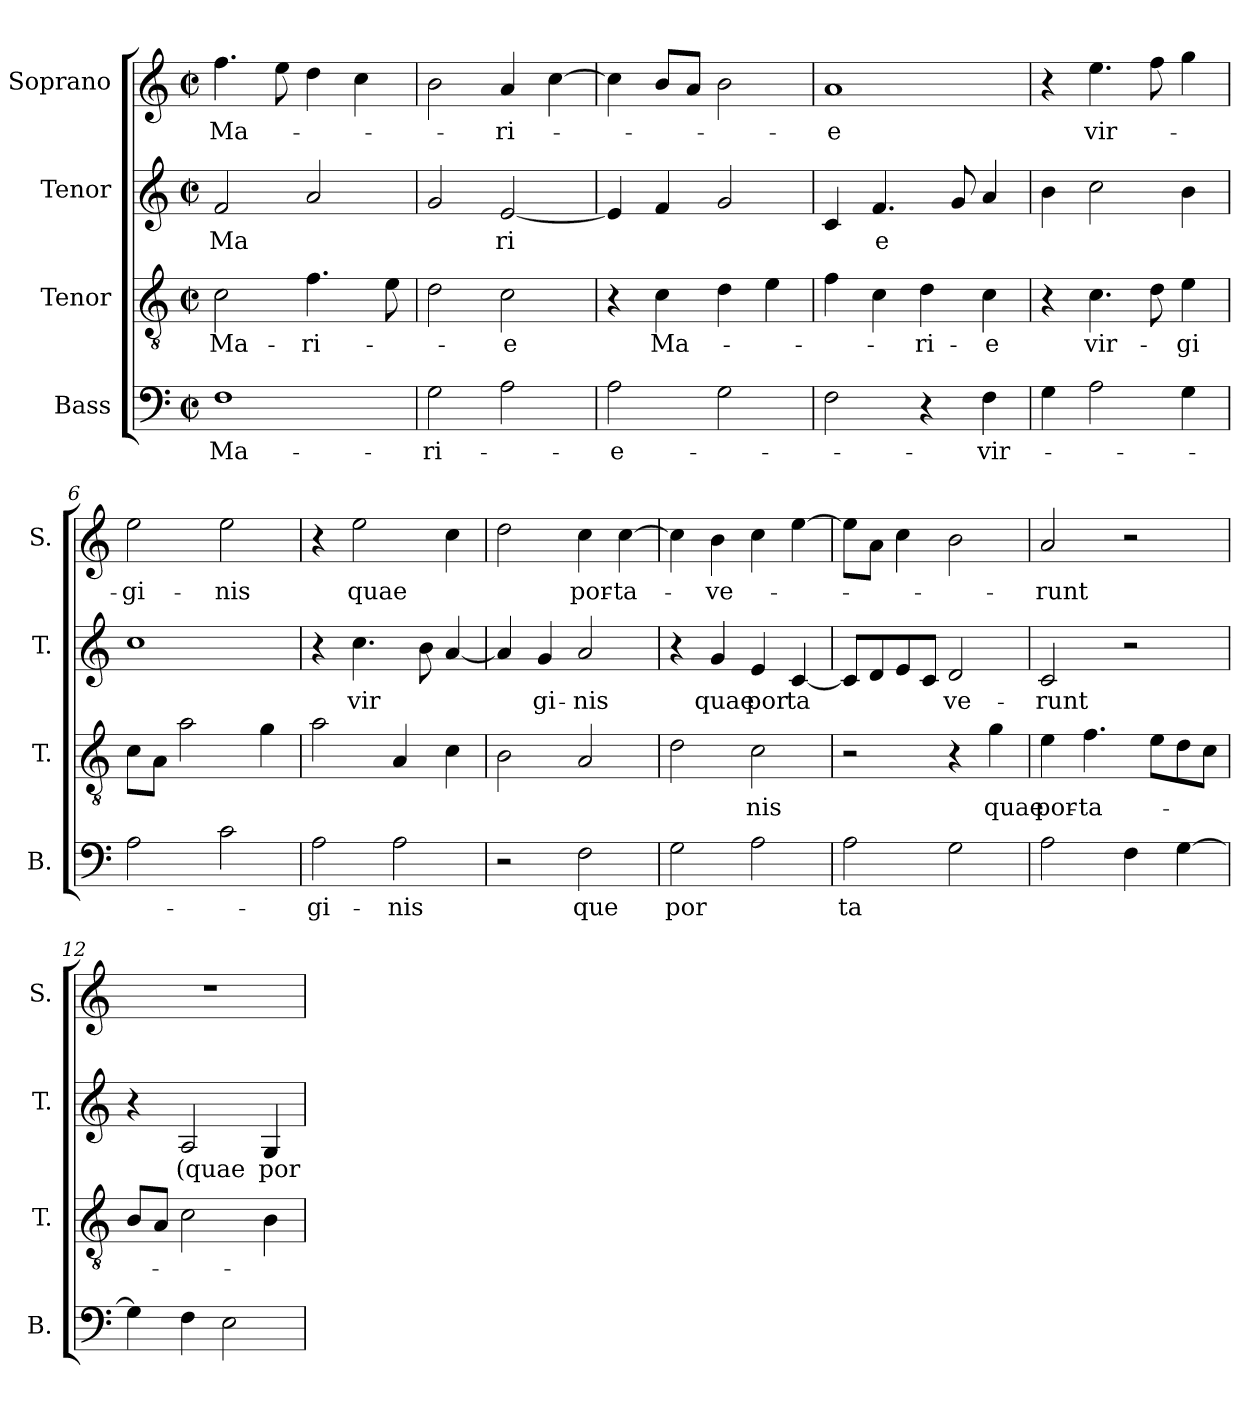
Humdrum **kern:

**kern	**text	**kern	**text	**kern	**text	**kern	**text
*part4	*part4	*part3	*part3	*part2	*part2	*part1	*part1
*staff4	*staff4	*staff3	*staff3	*staff2	*staff2	*staff1	*staff1
*I"Bass	*	*I"Tenor	*	*I"Tenor	*	*I"Soprano	*
*I'B.	*	*I'T.	*	*I'T.	*	*I'S.	*
*clefF4	*	*clefGv2	*	*clefG2	*	*clefG2	*
*k[]	*	*k[]	*	*k[]	*	*k[]	*
*M2/2	*	*M2/2	*	*M2/2	*	*M2/2	*
*met(c|)	*	*met(c|)	*	*met(c|)	*	*met(c|)	*
=1	=1	=1	=1	=1	=1	=1	=1
!	!LO:LY:b	!	!LO:LY:b	!	!LO:LY:b	!	!LO:LY:b
1F	Ma-	2c\	Ma-	2f/	Ma	4.ff\	Ma-
.	.	.	.	.	.	8ee\	.
!	!	!	!LO:LY:b	!	!	!	!
.	.	4.f\	-ri-	2a/	.	4dd\	.
.	.	.	.	.	.	4cc\	.
.	.	8e\	.	.	.	.	.
=2	=2	=2	=2	=2	=2	=2	=2
!	!LO:LY:b	!	!	!	!	!	!
2G\	-ri-	2d\	.	2g/	.	2b\	.
!	!	!	!LO:LY:b	!	!LO:LY:b	!	!LO:LY:b
2A\	.	2c\	-e	[2e/	ri	4a/	-ri-
.	.	.	.	.	.	[4cc\	.
=3	=3	=3	=3	=3	=3	=3	=3
!	!LO:LY:b	!	!	!	!	!	!
2A\	-e-	4r	.	4e/]	.	4cc\]	.
!	!	!	!LO:LY:b	!	!	!	!
.	.	4c\	Ma-	4f/	.	8b/L	.
.	.	.	.	.	.	8a/J	.
2G\	.	4d\	.	2g/	.	2b\	.
.	.	4e\	.	.	.	.	.
=4	=4	=4	=4	=4	=4	=4	=4
!	!	!	!	!	!	!	!LO:LY:b
2F\	.	4f\	.	4c/	.	1a	-e
!	!	!	!	!	!LO:LY:b	!	!
.	.	4c\	.	4.f/	e	.	.
!	!	!	!LO:LY:b	!	!	!	!
4r	.	4d\	-ri-	.	.	.	.
.	.	.	.	8g/	.	.	.
!	!LO:LY:b	!	!LO:LY:b	!	!	!	!
4F\	vir-	4c\	-e	4a/	.	.	.
=5	=5	=5	=5	=5	=5	=5	=5
4G\	.	4r	.	4b\	.	4r	.
!	!	!	!LO:LY:b	!	!	!	!LO:LY:b
2A\	.	4.c\	vir-	2cc\	.	4.ee\	vir-
.	.	8d\	.	.	.	8ff\	.
!	!	!	!LO:LY:b	!	!	!	!
4G\	.	4e\	-gi	4b\	.	4gg\	.
=6	=6	=6	=6	=6	=6	=6	=6
!	!	!	!	!	!	!	!LO:LY:b
2A\	.	8c\L	.	1cc	.	2ee\	-gi-
.	.	8A\J	.	.	.	.	.
.	.	2a\	.	.	.	.	.
!	!	!	!	!	!	!	!LO:LY:b
2c\	.	.	.	.	.	2ee\	-nis
.	.	4g\	.	.	.	.	.
!!LO:LB:g=z
=7	=7	=7	=7	=7	=7	=7	=7
!	!LO:LY:b	!	!	!	!	!	!
2A\	-gi-	2a\	.	4r	.	4r	.
!	!	!	!	!	!LO:LY:b	!	!LO:LY:b
.	.	.	.	4.cc\	vir	2ee\	quae
!	!LO:LY:b	!	!	!	!	!	!
2A\	-nis	4A/	.	.	.	.	.
.	.	.	.	8b\	.	.	.
.	.	4c\	.	[4a/	.	4cc\	.
=8	=8	=8	=8	=8	=8	=8	=8
2r	.	2B\	.	4a/]	.	2dd\	.
!	!	!	!	!	!LO:LY:b	!	!
.	.	.	.	4g/	gi-	.	.
!	!LO:LY:b	!	!	!	!LO:LY:b	!	!LO:LY:b
2F\	que	2A/	.	2a/	-nis	4cc\	por-
!	!	!	!	!	!	!	!LO:LY:b
.	.	.	.	.	.	[4cc\	-ta-
=9	=9	=9	=9	=9	=9	=9	=9
!	!LO:LY:b	!	!	!	!	!	!
2G\	por	2d\	.	4r	.	4cc\]	.
!	!	!	!	!	!LO:LY:b	!	!LO:LY:b
.	.	.	.	4g/	quae	4b\	-ve-
!	!	!	!LO:LY:b	!	!LO:LY:b	!	!
2A\	.	2c\	nis	4e/	por	4cc\	.
!	!	!	!	!	!LO:LY:b	!	!
.	.	.	.	[4c/	ta	[4ee\	.
=10	=10	=10	=10	=10	=10	=10	=10
!	!LO:LY:b	!	!	!	!	!	!
2A\	ta	2r	.	8c/L]	.	8ee\L]	.
.	.	.	.	8d/	.	8a\J	.
.	.	.	.	8e/	.	4cc\	.
.	.	.	.	8c/J	.	.	.
!	!	!	!	!	!LO:LY:b	!	!
2G\	.	4r	.	2d/	ve-	2b\	.
!	!	!	!LO:LY:b	!	!	!	!
.	.	4g\	quae	.	.	.	.
=11	=11	=11	=11	=11	=11	=11	=11
!	!	!	!LO:LY:b	!	!LO:LY:b	!	!LO:LY:b
2A\	.	4e\	por-	2c/	-runt	2a/	runt
!	!	!	!LO:LY:b	!	!	!	!
.	.	4.f\	-ta-	.	.	.	.
4F\	.	.	.	2r	.	2r	.
.	.	8e\L	.	.	.	.	.
[4G\	.	8d\	.	.	.	.	.
.	.	8c\J	.	.	.	.	.
=12	=12	=12	=12	=12	=12	=12	=12
4G\]	.	8B/L	.	4r	.	1r	.
.	.	8A/J	.	.	.	.	.
!	!	!	!	!	!LO:LY:b	!	!
4F\	.	2c\	.	2A/	(quae	.	.
2E\	.	.	.	.	.	.	.
!	!	!	!	!	!LO:LY:b	!	!
.	.	4B\	.	4G/	por-	.	.
=	=	=	=	=	=	=	=
*-	*-	*-	*-	*-	*-	*-	*-
